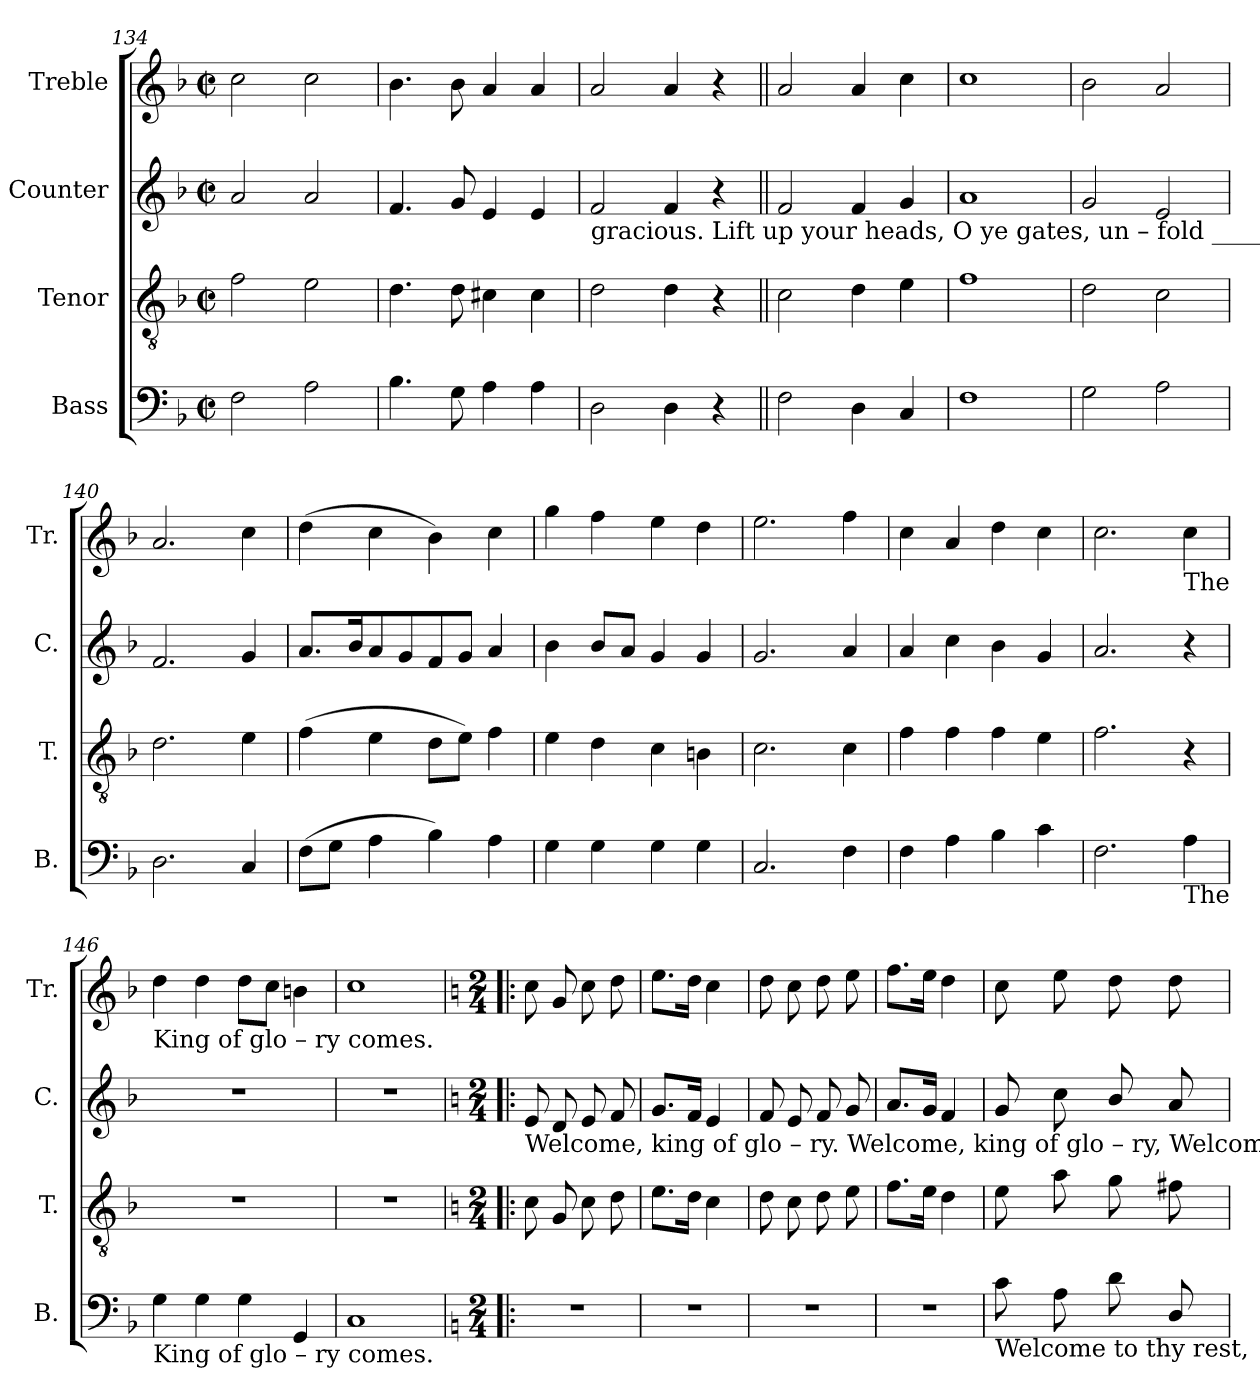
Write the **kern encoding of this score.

**kern	**kern	**kern	**kern
*part4	*part3	*part2	*part1
*staff4	*staff3	*staff2	*staff1
*I"Bass	*I"Tenor	*I"Counter	*I"Treble
*I'B.	*I'T.	*I'C.	*I'Tr.
*clefF4	*clefGv2	*clefG2	*clefG2
*k[b-]	*k[b-]	*k[b-]	*k[b-]
*M2/2	*M2/2	*M2/2	*M2/2
*met(c|)	*met(c|)	*met(c|)	*met(c|)
=134	=134	=134	=134
2F\	2f\	2a/	2cc\
2A\	2e\	2a/	2cc\
=135	=135	=135	=135
4.B-\	4.d\	4.f/	4.b-\
8G\	8d\	8g/	8b-\
4A\	4c#X\	4e/	4a/
4A\	4c#\	4e/	4a/
!!LO:PB:g=z
=136	=136	=136	=136
!	!	!LO:TX:b:t=gracious.     Lift up your heads, O   ye    gates,  un – fold __________   ye     ev – er – las–ting doors, The King of glory comes,	!
2D\	2d\	2f/	2a/
4D\	4d\	4f/	4a/
4r	4r	4r	4r
=137||	=137||	=137||	=137||
2F\	2c\	2f/	2a/
4D\	4d\	4f/	4a/
4C/	4e\	4g/	4cc\
=138	=138	=138	=138
1F	1f	1a	1cc
=139	=139	=139	=139
2G\	2d\	2g/	2b-\
2A\	2c\	2e/	2a/
=140	=140	=140	=140
2.D\	2.d\	2.f/	2.a/
4C/	4e\	4g/	4cc\
=141	=141	=141	=141
(8F\L	(4f\	8.a/L	(4dd\
8G\J	.	.	.
.	.	16b-/K	.
4A\	4e\	8a/	4cc\
.	.	8g/	.
4B-\)	8d\L	8f/	4b-\)
.	8e\J)	8g/J	.
4A\	4f\	4a/	4cc\
=142	=142	=142	=142
4G\	4e\	4b-\	4gg\
4G\	4d\	8b-/L	4ff\
.	.	8a/J	.
4G\	4c\	4g/	4ee\
4G\	4Bn\	4g/	4dd\
=143	=143	=143	=143
2.C/	2.c\	2.g/	2.ee\
4F\	4c\	4a/	4ff\
=144	=144	=144	=144
4F\	4f\	4a/	4cc\
4A\	4f\	4cc\	4a/
4B-\	4f\	4b-\	4dd\
4c\	4e\	4g/	4cc\
=145	=145	=145	=145
2.F\	2.f\	2.a/	2.cc\
!	!	!	!LO:TX:b:t=The
!LO:TX:b:t=The	!	!	!
4A\	4r	4r	4cc\
!!LO:LB:g=z
=146	=146	=146	=146
!	!	!	!LO:TX:b:t=King of  glo  – ry    comes.
!LO:TX:b:t=King of  glo  –  ry   comes.	!	!	!
4G\	1r	1r	4dd\
4G\	.	.	4dd\
4G\	.	.	8dd\L
.	.	.	8cc\J
4GG/	.	.	4bn\
=147	=147	=147	=147
1C	1r	1r	1cc
=148!|:	=148!|:	=148!|:	=148!|:
*k[]	*k[]	*k[]	*k[]
*M2/4	*M2/4	*M2/4	*M2/4
*	*	*	*MM80
!	!	!LO:TX:b:t=Welcome, king of    glo  –  ry.     Welcome, king of     glo  –  ry,      Welcome to   thy    rest,	!
2r	8c\	8e/	8cc\
.	8G/	8d/	8g/
.	8c\	8e/	8cc\
.	8d\	8f/	8dd\
=149	=149	=149	=149
2r	8.e\L	8.g/L	8.ee\L
.	16d\Jk	16f/Jk	16dd\Jk
.	4c\	4e/	4cc\
=150	=150	=150	=150
2r	8d\	8f/	8dd\
.	8c\	8e/	8cc\
.	8d\	8f/	8dd\
.	8e\	8g/	8ee\
=151	=151	=151	=151
2r	8.f\L	8.a/L	8.ff\L
.	16e\Jk	16g/Jk	16ee\Jk
.	4d\	4f/	4dd\
=152	=152	=152	=152
!LO:TX:b:t=Welcome to   thy    rest,	!	!	!
8c\	8e\	8g/	8cc\
8A\	8a\	8cc\	8ee\
8d\	8g\	8b/	8dd\
8D/	8f#X\	8a/	8dd\
=	=	=	=
*-	*-	*-	*-
